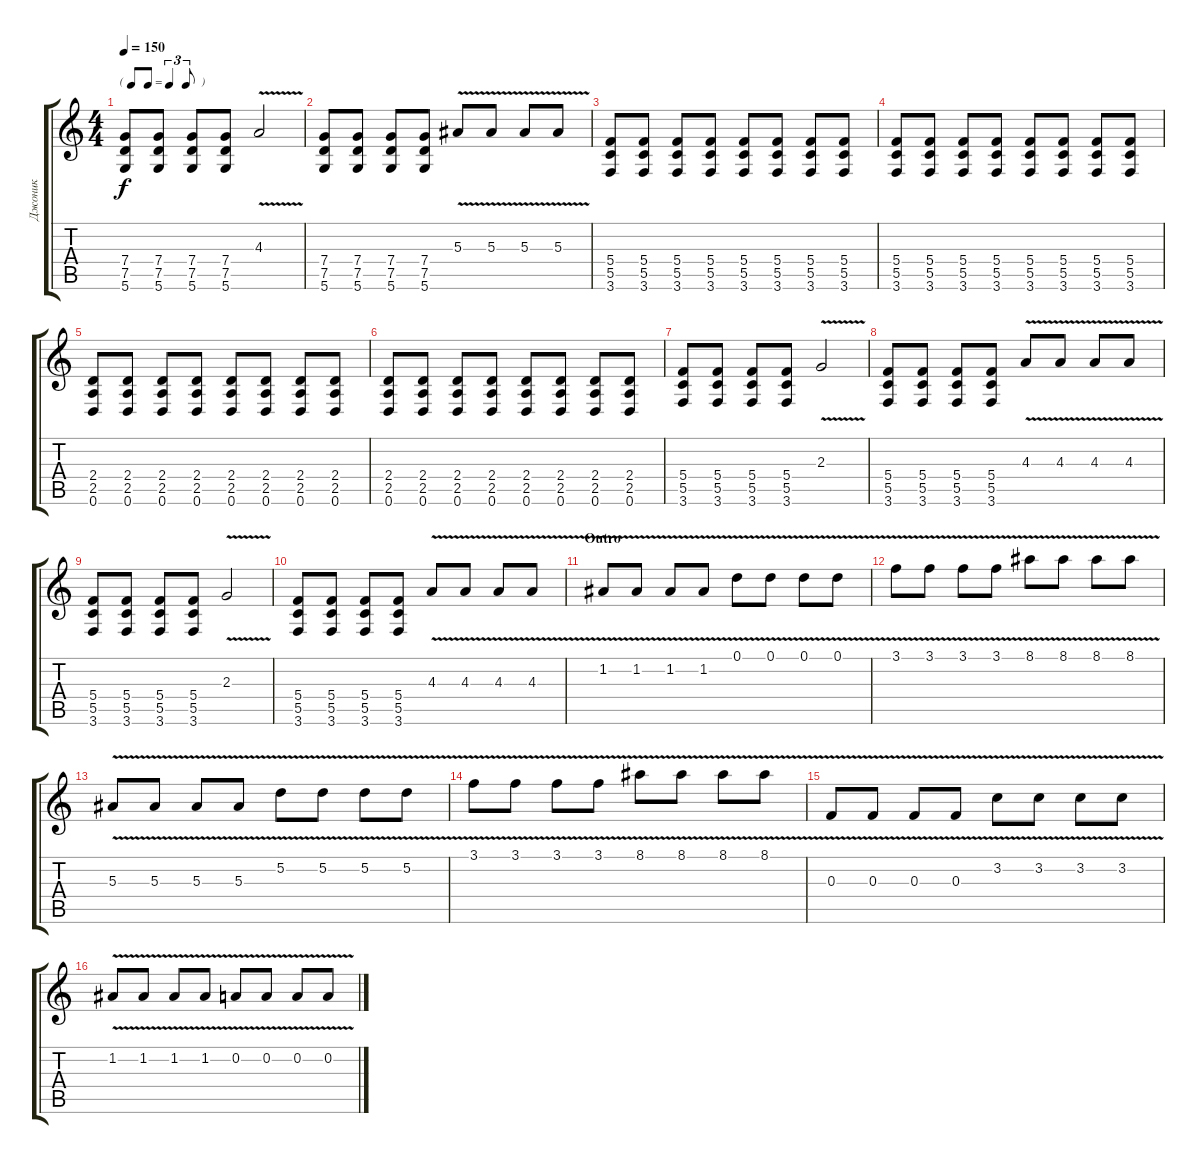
\track ("Джоник " "Джоник ") {instrument distortionguitar}
\staff {score tabs}
\tuning (D4 A3 F3 C3 G2 D2) {hide}
\ts (4 4)
\tf triplet8th
\tempo 150
\clef g2
\ks c
(7.4 7.5 5.6).8{dy f} (7.4 7.5 5.6).8 (7.4 7.5 5.6).8 (7.4 7.5 5.6).8 4.3{v}.2 |
(7.4 7.5 5.6).8 (7.4 7.5 5.6).8 (7.4 7.5 5.6).8 (7.4 7.5 5.6).8 5.3{v}.8 5.3{v}.8 5.3{v}.8 5.3{v}.8 |
(5.4 5.5 3.6).8 (5.4 5.5 3.6).8 (5.4 5.5 3.6).8 (5.4 5.5 3.6).8 (5.4 5.5 3.6).8 (5.4 5.5 3.6).8 (5.4 5.5 3.6).8 (5.4 5.5 3.6).8 |
(5.4 5.5 3.6).8 (5.4 5.5 3.6).8 (5.4 5.5 3.6).8 (5.4 5.5 3.6).8 (5.4 5.5 3.6).8 (5.4 5.5 3.6).8 (5.4 5.5 3.6).8 (5.4 5.5 3.6).8 |
(2.4 2.5 0.6).8 (2.4 2.5 0.6).8 (2.4 2.5 0.6).8 (2.4 2.5 0.6).8 (2.4 2.5 0.6).8 (2.4 2.5 0.6).8 (2.4 2.5 0.6).8 (2.4 2.5 0.6).8 |
(2.4 2.5 0.6).8 (2.4 2.5 0.6).8 (2.4 2.5 0.6).8 (2.4 2.5 0.6).8 (2.4 2.5 0.6).8 (2.4 2.5 0.6).8 (2.4 2.5 0.6).8 (2.4 2.5 0.6).8 |
(5.4 5.5 3.6).8 (5.4 5.5 3.6).8 (5.4 5.5 3.6).8 (5.4 5.5 3.6).8 2.3{v}.2 |
(5.4 5.5 3.6).8 (5.4 5.5 3.6).8 (5.4 5.5 3.6).8 (5.4 5.5 3.6).8 4.3{v}.8 4.3{v}.8 4.3{v}.8 4.3{v}.8 |
(5.4 5.5 3.6).8 (5.4 5.5 3.6).8 (5.4 5.5 3.6).8 (5.4 5.5 3.6).8 2.3{v}.2 |
(5.4 5.5 3.6).8 (5.4 5.5 3.6).8 (5.4 5.5 3.6).8 (5.4 5.5 3.6).8 4.3{v}.8 4.3{v}.8 4.3{v}.8 4.3{v}.8 |
\section ("" "Outro")
1.2{v}.8{volume 14} 1.2{v}.8 1.2{v}.8 1.2{v}.8 0.1{v}.8 0.1{v}.8 0.1{v}.8 0.1{v}.8 |
3.1{v}.8 3.1{v}.8 3.1{v}.8 3.1{v}.8 8.1{v}.8 8.1{v}.8 8.1{v}.8 8.1{v}.8 |
5.3{v}.8 5.3{v}.8 5.3{v}.8 5.3{v}.8 5.2{v}.8 5.2{v}.8 5.2{v}.8 5.2{v}.8 |
3.1{v}.8 3.1{v}.8 3.1{v}.8 3.1{v}.8 8.1{v}.8 8.1{v}.8 8.1{v}.8 8.1{v}.8 |
0.3{v}.8 0.3{v}.8 0.3{v}.8 0.3{v}.8 3.2{v}.8 3.2{v}.8 3.2{v}.8 3.2{v}.8 |
1.2{v}.8 1.2{v}.8 1.2{v}.8 1.2{v}.8 0.2{v}.8 0.2{v}.8 0.2{v}.8 0.2{v}.8
